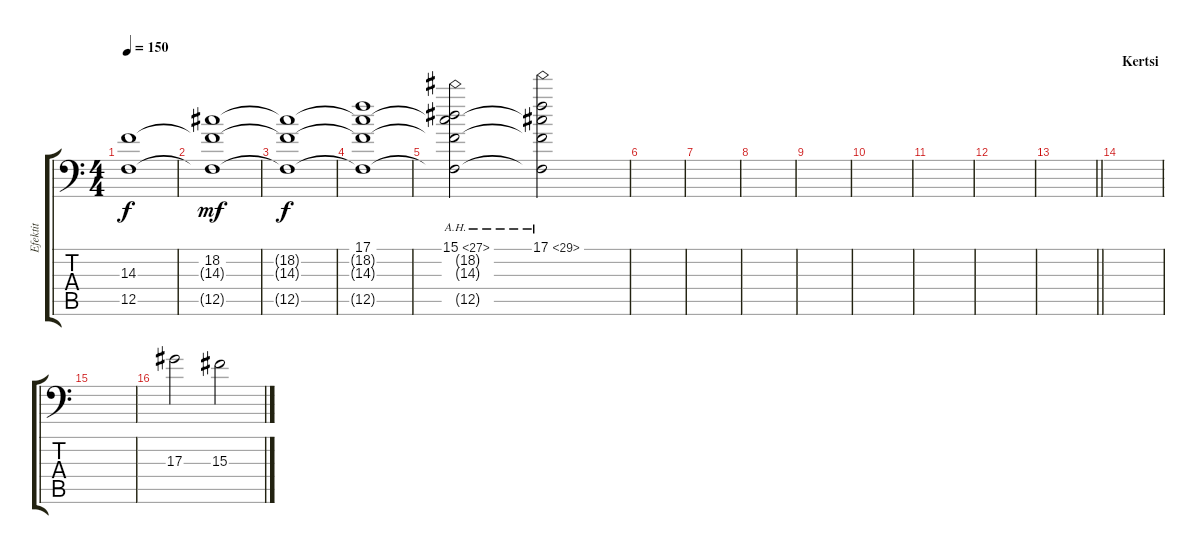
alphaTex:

\track ("Efektit" "Efektit") {instrument lead1square}
\staff {score tabs}
\tuning (C4 G3 Eb3 Bb2 F2 Bb1) {hide}
\ts (4 4)
\tempo 150
\clef f4
\ks c
(14.3{t} 12.5{t}).1{dy f} |
(18.2 14.3{t} 12.5{t}).1{dy mf volume 10 balance 8 instrument pad1newage} |
(18.2{t} 14.3{t} 12.5{t}).1{dy f} |
(17.1 18.2{t} 14.3{t} 12.5{t}).1{volume 10 balance 8 instrument pad1newage} |
(15.1{ah 12} 18.2{t} 14.3{t} 12.5{t}).2{volume 10 balance 8 instrument pad1newage} (17.1{ah 12} 18.2{t} 14.3{t} 12.5{t}).2 |
|
|
|
|
|
|
|
\barLineRight lightlight
|
\section ("" "Kertsi")
|
|
17.3.2{volume 13 balance 8 instrument lead1square} 15.3.2
